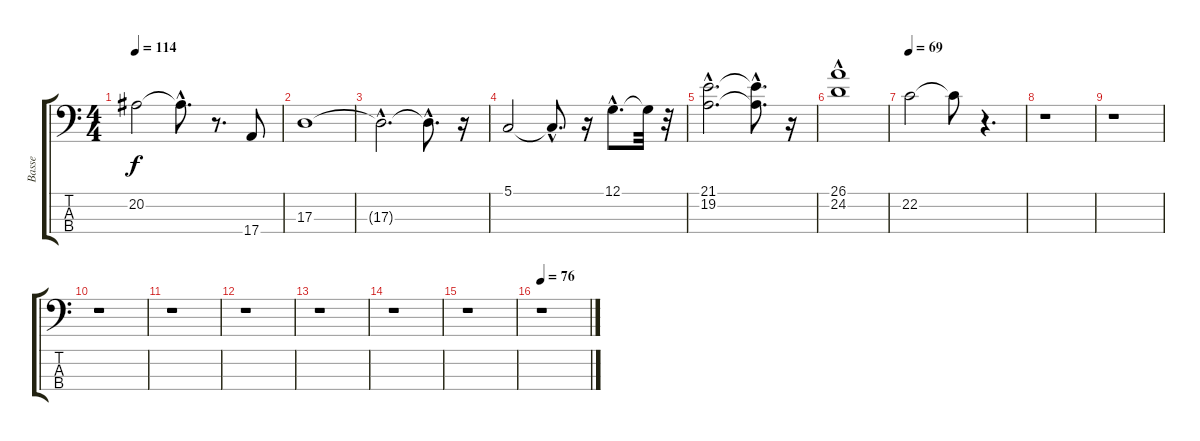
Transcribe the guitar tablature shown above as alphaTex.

\track ("Basse" "Basse") {instrument electricbassfinger}
\staff {score tabs}
\tuning (G1 D1 A0 E0) {hide}
\ts (4 4)
\tempo 114
\clef f4
\ks c
20.2.2{dy f} 20.2{hac t}.8{d} r.8{d} 17.4.8 |
17.3.1 |
17.3{hac t}.2{d} 17.3{hac t}.8{d} r.16 |
5.1.2 5.1{hac t}.8{d} r.16 12.1{hac}.8{d} 12.1{t}.32 r.32 |
(21.1{hac} 19.2{hac}).2{d} (21.1{hac t} 19.2{hac t}).8{d} r.16 |
(26.1 24.2{hac}).1 |
\tempo 69
22.2.2 22.2{t}.8 r.4{d} |
r.1 |
r.1 |
r.1 |
r.1 |
r.1 |
r.1 |
r.1 |
r.1 |
\tempo 76
r.1
